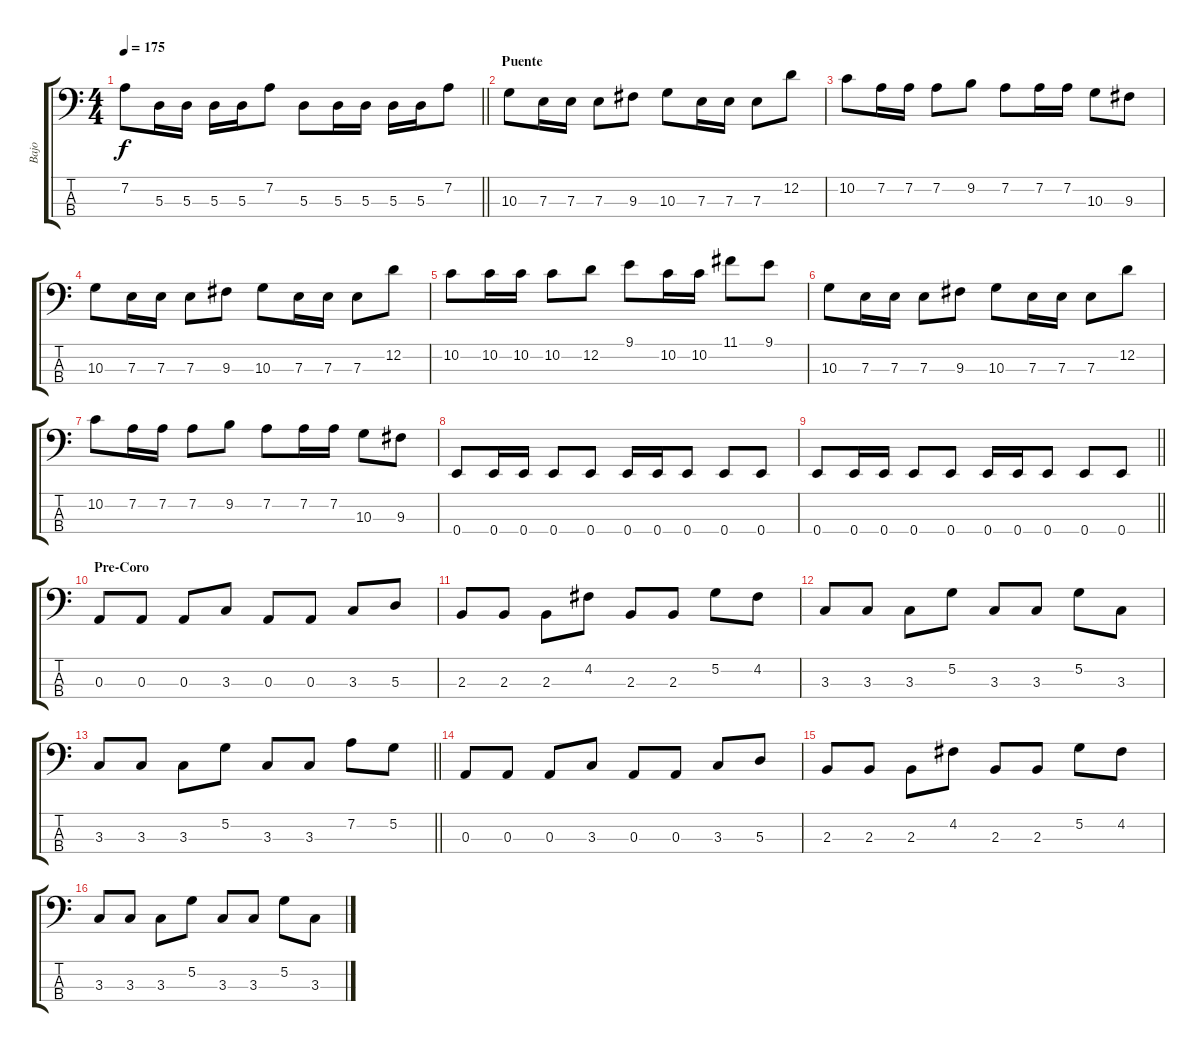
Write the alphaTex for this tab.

\track ("Bajo" "Bajo") {instrument electricbassfinger}
\staff {score tabs}
\tuning (G2 D2 A1 E1) {hide}
\ts (4 4)
\tempo 175
\clef f4
\barLineRight lightlight
\ks c
7.2.8{dy f} 5.3.16 5.3.16 5.3.16 5.3.16 7.2.8 5.3.8 5.3.16 5.3.16 5.3.16 5.3.16 7.2.8 |
\section ("" "Puente")
10.3.8 7.3.16 7.3.16 7.3.8 9.3.8 10.3.8 7.3.16 7.3.16 7.3.8 12.2.8 |
10.2.8 7.2.16 7.2.16 7.2.8 9.2.8 7.2.8 7.2.16 7.2.16 10.3.8 9.3.8 |
10.3.8 7.3.16 7.3.16 7.3.8 9.3.8 10.3.8 7.3.16 7.3.16 7.3.8 12.2.8 |
10.2.8 10.2.16 10.2.16 10.2.8 12.2.8 9.1.8 10.2.16 10.2.16 11.1.8 9.1.8 |
10.3.8 7.3.16 7.3.16 7.3.8 9.3.8 10.3.8 7.3.16 7.3.16 7.3.8 12.2.8 |
10.2.8 7.2.16 7.2.16 7.2.8 9.2.8 7.2.8 7.2.16 7.2.16 10.3.8 9.3.8 |
0.4.8 0.4.16 0.4.16 0.4.8 0.4.8 0.4.16 0.4.16 0.4.8 0.4.8 0.4.8 |
\barLineRight lightlight
0.4.8 0.4.16 0.4.16 0.4.8 0.4.8 0.4.16 0.4.16 0.4.8 0.4.8 0.4.8 |
\section ("" "Pre-Coro")
0.3.8 0.3.8 0.3.8 3.3.8 0.3.8 0.3.8 3.3.8 5.3.8 |
2.3.8 2.3.8 2.3.8 4.2.8 2.3.8 2.3.8 5.2.8 4.2.8 |
3.3.8 3.3.8 3.3.8 5.2.8 3.3.8 3.3.8 5.2.8 3.3.8 |
\barLineRight lightlight
3.3.8 3.3.8 3.3.8 5.2.8 3.3.8 3.3.8 7.2.8 5.2.8 |
\section ("" "")
0.3.8 0.3.8 0.3.8 3.3.8 0.3.8 0.3.8 3.3.8 5.3.8 |
2.3.8 2.3.8 2.3.8 4.2.8 2.3.8 2.3.8 5.2.8 4.2.8 |
3.3.8 3.3.8 3.3.8 5.2.8 3.3.8 3.3.8 5.2.8 3.3.8
